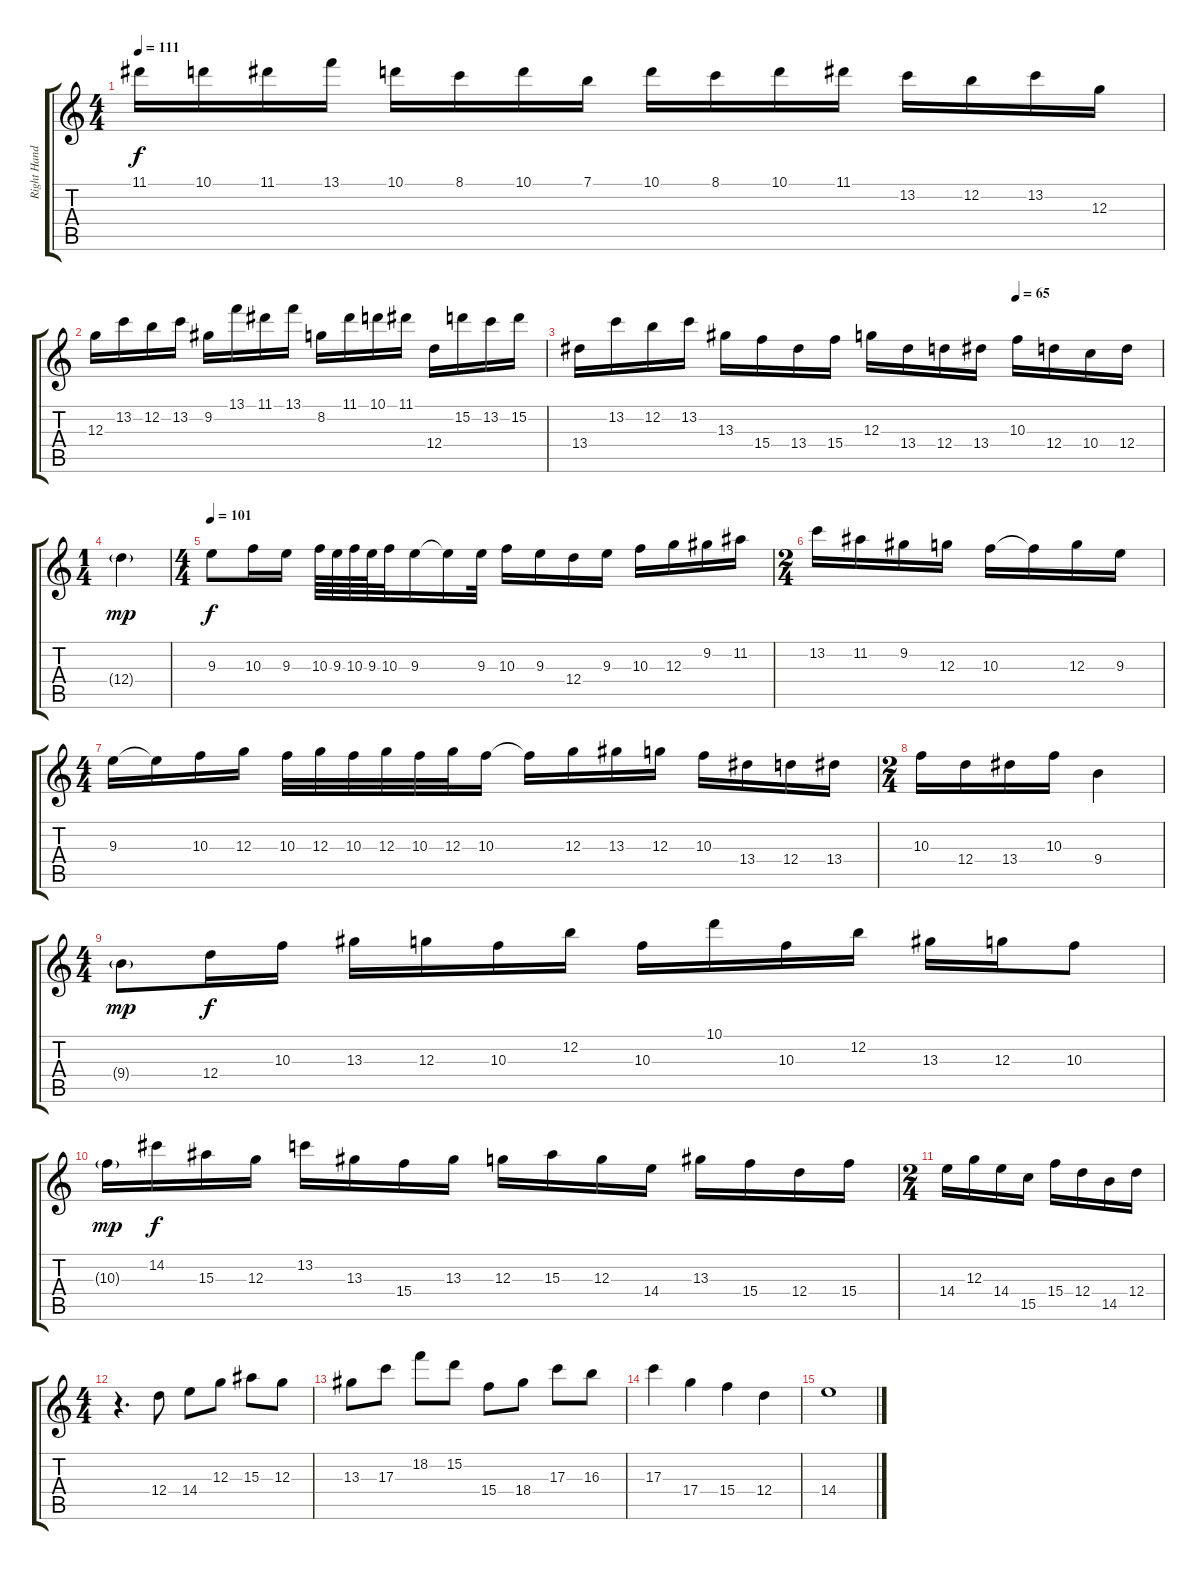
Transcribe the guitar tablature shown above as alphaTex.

\track ("Right Hand" "Right Hand") {instrument electricguitarclean}
\staff {score tabs}
\tuning (E4 B3 G3 D3 A2 E2) {hide}
\ts (4 4)
\tempo 111
\clef g2
\ks c
11.1.16{dy f} 10.1.16 11.1.16 13.1.16 10.1.16 8.1.16 10.1.16 7.1.16 10.1.16 8.1.16 10.1.16 11.1.16 13.2.16 12.2.16 13.2.16 12.3.16 |
12.3.16 13.2.16 12.2.16 13.2.16 9.2.16 13.1.16 11.1.16 13.1.16 8.2.16 11.1.16 10.1.16 11.1.16 12.4.16 15.2.16 13.2.16 15.2.16 |
\tempo (65 0.75)
13.4.16 13.2.16 12.2.16 13.2.16 13.3.16 15.4.16 13.4.16 15.4.16 12.3.16 13.4.16 12.4.16 13.4.16 10.3.16 12.4.16 10.4.16 12.4.16 |
\ts (1 4)
12.4{g}.4{dy mp} |
\ts (4 4)
\tempo 101
9.3.8{dy f} 10.3.16 9.3.16 10.3.64 9.3.64 10.3.64 9.3.64 10.3.32 9.3.16 9.3{t}.16 9.3.32 10.3.16 9.3.16 12.4.16 9.3.16 10.3.16 12.3.16 9.2.16 11.2.16 |
\ts (2 4)
13.2.16 11.2.16 9.2.16 12.3.16 10.3.16 10.3{t}.16 12.3.16 9.3.16 |
\ts (4 4)
9.3.16 9.3{t}.16 10.3.16 12.3.16 10.3.32 12.3.32 10.3.32 12.3.32 10.3.32 12.3.32 10.3.16 10.3{t}.16 12.3.16 13.3.16 12.3.16 10.3.16 13.4.16 12.4.16 13.4.16 |
\ts (2 4)
10.3.16 12.4.16 13.4.16 10.3.16 9.4.4 |
\ts (4 4)
9.4{g}.8{dy mp} 12.4.16{dy f} 10.3.16 13.3.16 12.3.16 10.3.16 12.2.16 10.3.16 10.1.16 10.3.16 12.2.16 13.3.16 12.3.16 10.3.8 |
10.3{g}.16{dy mp} 14.2.16{dy f} 15.3.16 12.3.16 13.2.16 13.3.16 15.4.16 13.3.16 12.3.16 15.3.16 12.3.16 14.4.16 13.3.16 15.4.16 12.4.16 15.4.16 |
\ts (2 4)
14.4.16 12.3.16 14.4.16 15.5.16 15.4.16 12.4.16 14.5.16 12.4.16 |
\ts (4 4)
r.4{d} 12.4.8 14.4.8 12.3.8 15.3.8 12.3.8 |
13.3.8 17.3.8 18.2.8 15.2.8 15.4.8 18.4.8 17.3.8 16.3.8 |
17.3.4 17.4.4 15.4.4 12.4.4 |
14.4.1
